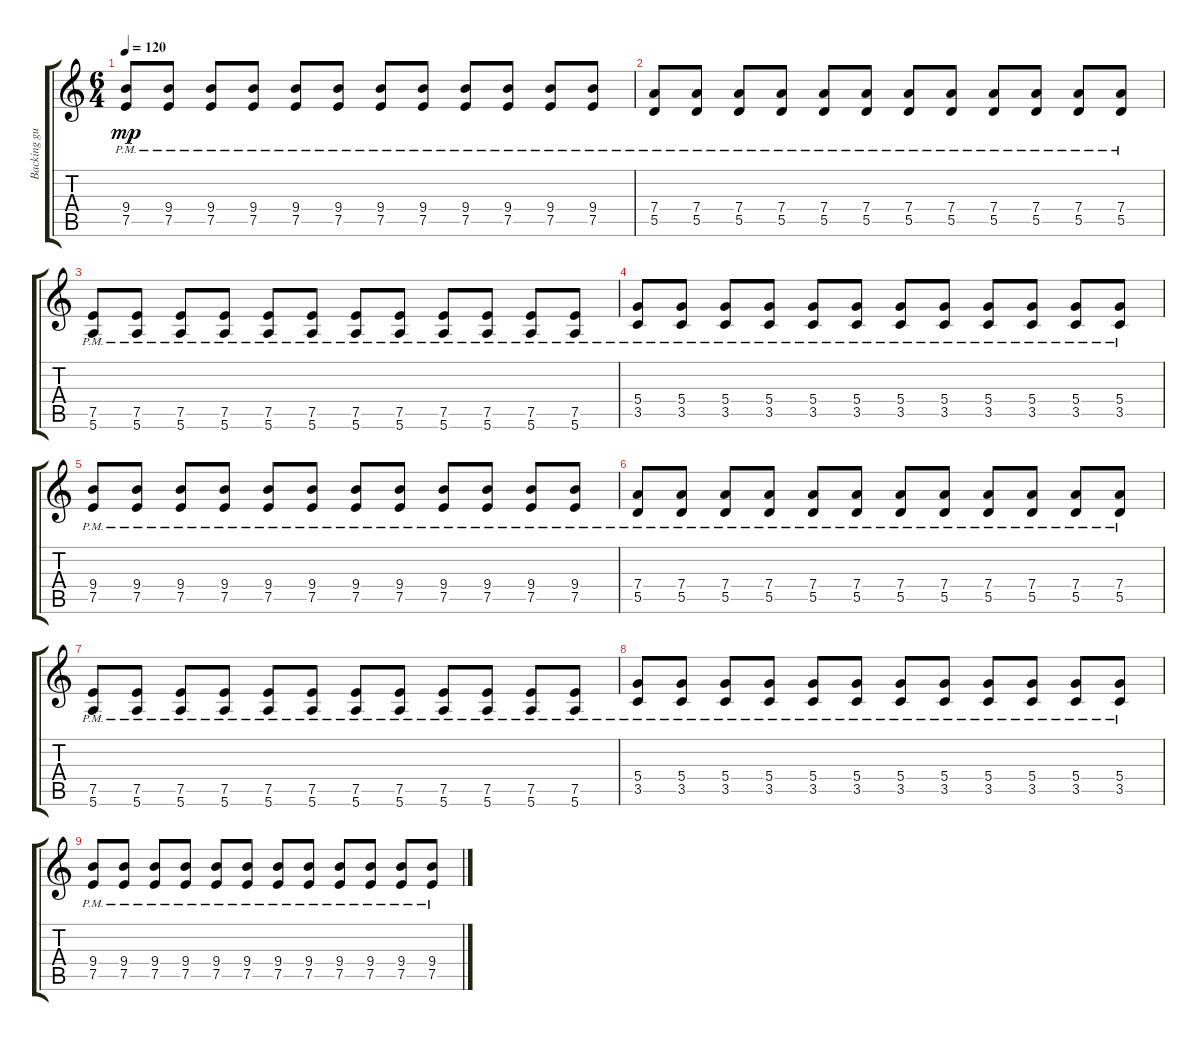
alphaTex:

\track ("Backing guitar 1" "Backing gu") {instrument electricguitarclean}
\staff {score tabs}
\tuning (E4 B3 G3 D3 A2 E2) {hide}
\ts (6 4)
\tempo 120
\clef g2
\ks c
(9.4{pm} 7.5{pm}).8{dy mp volume 11 instrument distortionguitar} (9.4{pm} 7.5{pm}).8 (9.4{pm} 7.5{pm}).8 (9.4{pm} 7.5{pm}).8 (9.4{pm} 7.5{pm}).8 (9.4{pm} 7.5{pm}).8 (9.4{pm} 7.5{pm}).8 (9.4{pm} 7.5{pm}).8 (9.4{pm} 7.5{pm}).8 (9.4{pm} 7.5{pm}).8 (9.4{pm} 7.5{pm}).8 (9.4{pm} 7.5{pm}).8 |
(7.4{pm} 5.5{pm}).8 (7.4{pm} 5.5{pm}).8 (7.4{pm} 5.5{pm}).8 (7.4{pm} 5.5{pm}).8 (7.4{pm} 5.5{pm}).8 (7.4{pm} 5.5{pm}).8 (7.4{pm} 5.5{pm}).8 (7.4{pm} 5.5{pm}).8 (7.4{pm} 5.5{pm}).8 (7.4{pm} 5.5{pm}).8 (7.4{pm} 5.5{pm}).8 (7.4{pm} 5.5{pm}).8 |
(7.5{pm} 5.6{pm}).8 (7.5{pm} 5.6{pm}).8 (7.5{pm} 5.6{pm}).8 (7.5{pm} 5.6{pm}).8 (7.5{pm} 5.6{pm}).8 (7.5{pm} 5.6{pm}).8 (7.5{pm} 5.6{pm}).8 (7.5{pm} 5.6{pm}).8 (7.5{pm} 5.6{pm}).8 (7.5{pm} 5.6{pm}).8 (7.5{pm} 5.6{pm}).8 (7.5{pm} 5.6{pm}).8 |
(5.4{pm} 3.5{pm}).8 (5.4{pm} 3.5{pm}).8 (5.4{pm} 3.5{pm}).8 (5.4{pm} 3.5{pm}).8 (5.4{pm} 3.5{pm}).8 (5.4{pm} 3.5{pm}).8 (5.4{pm} 3.5{pm}).8 (5.4{pm} 3.5{pm}).8 (5.4{pm} 3.5{pm}).8 (5.4{pm} 3.5{pm}).8 (5.4{pm} 3.5{pm}).8 (5.4{pm} 3.5{pm}).8 |
(9.4{pm} 7.5{pm}).8{volume 11 instrument distortionguitar} (9.4{pm} 7.5{pm}).8 (9.4{pm} 7.5{pm}).8 (9.4{pm} 7.5{pm}).8 (9.4{pm} 7.5{pm}).8 (9.4{pm} 7.5{pm}).8 (9.4{pm} 7.5{pm}).8 (9.4{pm} 7.5{pm}).8 (9.4{pm} 7.5{pm}).8 (9.4{pm} 7.5{pm}).8 (9.4{pm} 7.5{pm}).8 (9.4{pm} 7.5{pm}).8 |
(7.4{pm} 5.5{pm}).8 (7.4{pm} 5.5{pm}).8 (7.4{pm} 5.5{pm}).8 (7.4{pm} 5.5{pm}).8 (7.4{pm} 5.5{pm}).8 (7.4{pm} 5.5{pm}).8 (7.4{pm} 5.5{pm}).8 (7.4{pm} 5.5{pm}).8 (7.4{pm} 5.5{pm}).8 (7.4{pm} 5.5{pm}).8 (7.4{pm} 5.5{pm}).8 (7.4{pm} 5.5{pm}).8 |
(7.5{pm} 5.6{pm}).8 (7.5{pm} 5.6{pm}).8 (7.5{pm} 5.6{pm}).8 (7.5{pm} 5.6{pm}).8 (7.5{pm} 5.6{pm}).8 (7.5{pm} 5.6{pm}).8 (7.5{pm} 5.6{pm}).8 (7.5{pm} 5.6{pm}).8 (7.5{pm} 5.6{pm}).8 (7.5{pm} 5.6{pm}).8 (7.5{pm} 5.6{pm}).8 (7.5{pm} 5.6{pm}).8 |
(5.4{pm} 3.5{pm}).8 (5.4{pm} 3.5{pm}).8 (5.4{pm} 3.5{pm}).8 (5.4{pm} 3.5{pm}).8 (5.4{pm} 3.5{pm}).8 (5.4{pm} 3.5{pm}).8 (5.4{pm} 3.5{pm}).8 (5.4{pm} 3.5{pm}).8 (5.4{pm} 3.5{pm}).8 (5.4{pm} 3.5{pm}).8 (5.4{pm} 3.5{pm}).8 (5.4{pm} 3.5{pm}).8 |
(9.4{pm} 7.5{pm}).8{volume 11 instrument distortionguitar} (9.4{pm} 7.5{pm}).8 (9.4{pm} 7.5{pm}).8 (9.4{pm} 7.5{pm}).8 (9.4{pm} 7.5{pm}).8 (9.4{pm} 7.5{pm}).8 (9.4{pm} 7.5{pm}).8 (9.4{pm} 7.5{pm}).8 (9.4{pm} 7.5{pm}).8 (9.4{pm} 7.5{pm}).8 (9.4{pm} 7.5{pm}).8 (9.4{pm} 7.5{pm}).8
